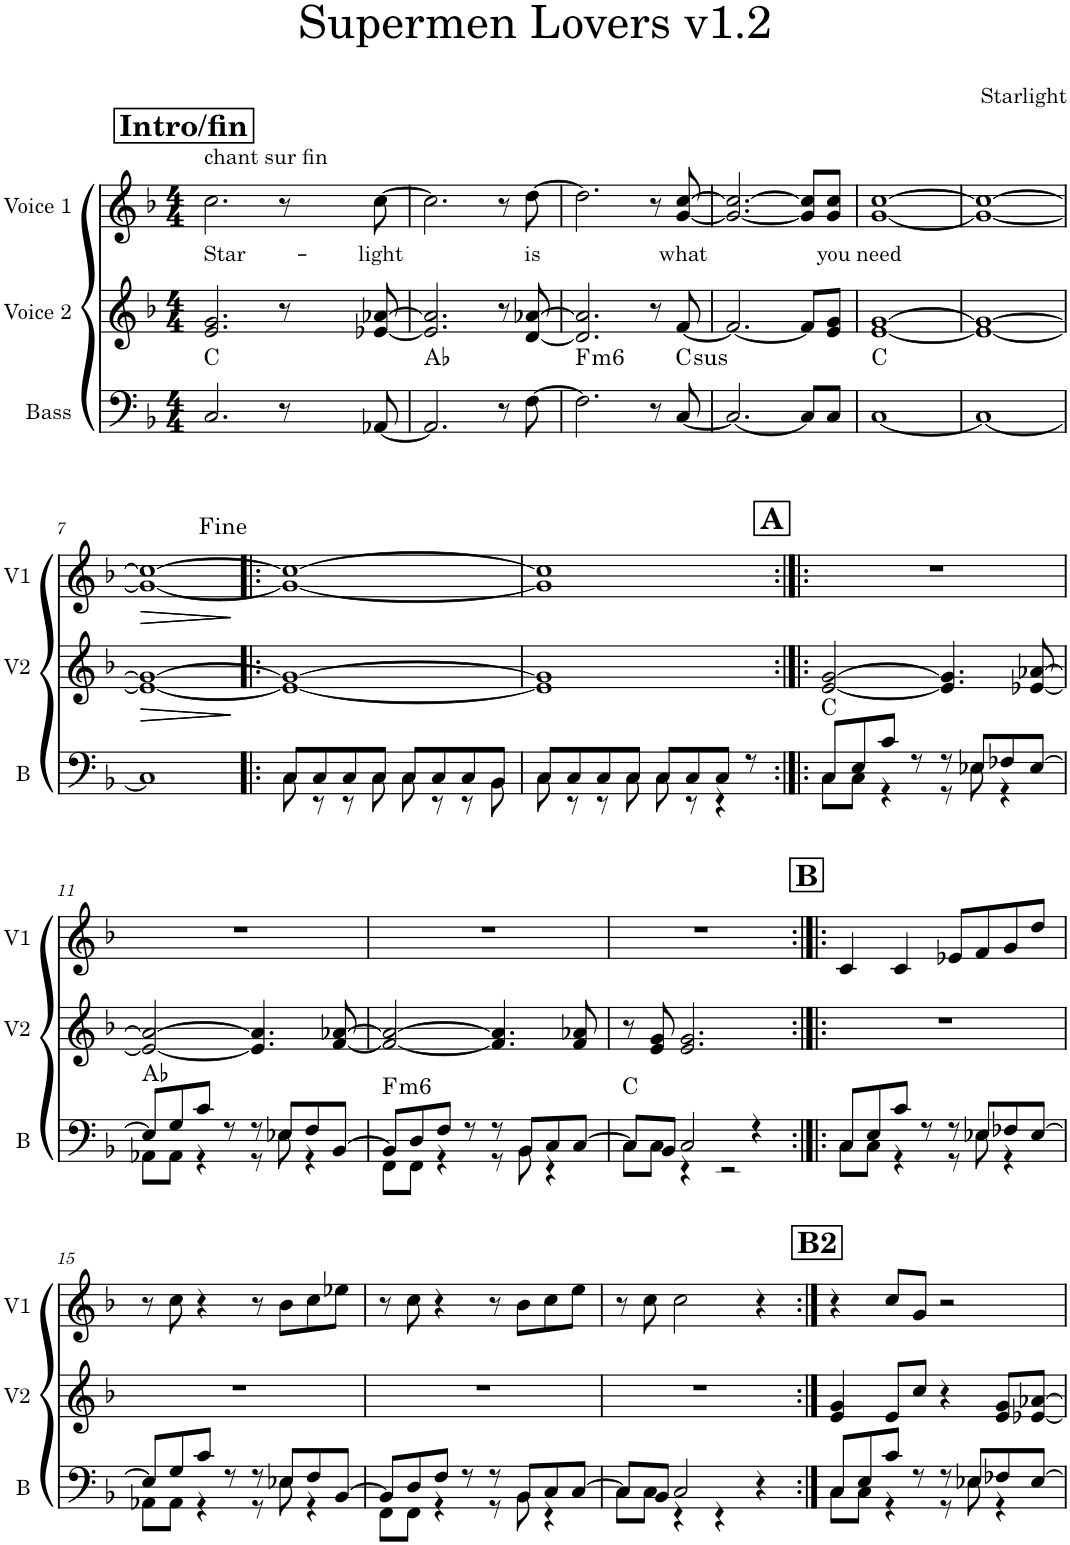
**kern	**harte	**kern	**dynam	**kern	**text	**dynam
*part3	*part3	*part2	*part2	*part1	*part1	*part1
*staff3	*	*staff2	*staff2	*staff1	*staff1	*staff1
*I"Bass	*	*I"Voice 2	*	*I"Voice 1	*	*
*I'B	*	*I'V2	*	*I'V1	*	*
*clefF4	*	*clefG2	*	*clefG2	*	*
*	*	*Trd8c14	*	*Trd1c2	*	*
*k[b-]	*	*k[b-]	*	*k[b-]	*	*
*M4/4	*	*M4/4	*	*M4/4	*	*
!!LO:REH:place=s1:a:B:cj:fs=14:t=Intro/fin
=1	=1	=1	=1	=1	=1	=1
!	!	!	!	!LO:TX:a:t=chant sur fin	!	!
!	!	!	!	!	!LO:LY:b	!
2.C/	C:maj	2.e/ 2.g/	.	2.cc\	Star-	.
8r	.	8r	.	8r	.	.
!	!	!	!	!	!LO:LY:b	!
[8AA-X/	.	[8e-X/ [8a-X/	.	[8cc\	-light	.
=2	=2	=2	=2	=2	=2	=2
2.AA-/]	Ab:maj	2.e-/] 2.a-/]	.	2.cc\]	.	.
8r	.	8r	.	8r	.	.
!	!	!	!	!	!LO:LY:b	!
[8F\	.	[8d/ [8a-X/	.	[8dd\	is	.
=3	=3	=3	=3	=3	=3	=3
!	!LO:H:kt=m6	!	!	!	!	!
2.F\]	F:min6	2.d/] 2.a-/]	.	2.dd\]	.	.
8r	.	8r	.	8r	.	.
!	!LO:H:kt=sus	!	!	!	!LO:LY:b	!
[8C/	C:sus4	[8f/	.	[8g/ [8cc/	what	.
=4	=4	=4	=4	=4	=4	=4
2.C/_	.	2.f/_	.	2.g/_ 2.cc/_	.	.
8C/L]	.	8f/L]	.	8g/] 8cc/]L	.	.
!	!	!	!	!	!LO:LY:b	!
8C/J	.	8e/ 8g/J	.	8g/ 8cc/J	you	.
=5	=5	=5	=5	=5	=5	=5
!	!	!	!	!	!LO:LY:b	!
[1C	C:maj	[1e [1g	.	[1g [1cc	need	.
=6	=6	=6	=6	=6	=6	=6
1C_	.	1e_ 1g_	.	1g_ 1cc_	.	.
!!LO:LB:g=z
=7	=7	=7	=7	=7	=7	=7
!	!	!	!LO:HP:b	!	!	!
!	!	!	!LO:HP:n=1:b	!	!	!LO:HP:b
!	!	!	!	!	!	!LO:HP:n=1:b
1C]	.	1e_ 1g_	> >	1g_ 1cc_	.	> >
.	.	.	]	.	.	]
=8!|:	=8!|:	=8!|:	=8!|:	=8!|:	=8!|:	=8!|:
*^	*	*	*	*	*	*
8C/L	8C\	.	1e_ 1g_	.	1g_ 1cc_	.	.
8C/	8r	.	.	.	.	.	.
8C/	8r	.	.	.	.	.	.
8C/J	8C\	.	.	.	.	.	.
8C/L	8C\	.	.	.	.	.	.
8C/	8r	.	.	.	.	.	.
8C/	8r	.	.	.	.	.	.
8BB-/J	8BB-\	.	.	.	.	.	.
*v	*v	*	*	*	*	*	*
.	.	.	]	.	.	]
=9	=9	=9	=9	=9	=9	=9
*^	*	*	*	*	*	*
8C/L	8C\	.	1e] 1g]	.	1g] 1cc]	.	.
8C/	8r	.	.	.	.	.	.
8C/	8r	.	.	.	.	.	.
8C/J	8C\	.	.	.	.	.	.
8C/L	8C\	.	.	.	.	.	.
8C/	8r	.	.	.	.	.	.
8C/J	4r	.	.	.	.	.	.
8r	.	.	.	.	.	.	.
!!LO:REH:place=s1:a:B:cj:fs=14:t=A
=10:|!|:	=10:|!|:	=10:|!|:	=10:|!|:	=10:|!|:	=10:|!|:	=10:|!|:	=10:|!|:
8C/L	8C\L	C:maj	[2e/ [2g/	.	1r	.	.
8E/	8C\J	.	.	.	.	.	.
8c/J	4r	.	.	.	.	.	.
8r	.	.	.	.	.	.	.
8r	8r	.	4.e/] 4.g/]	.	.	.	.
8E-X/L	8E-\	.	.	.	.	.	.
8F-X/	4r	.	.	.	.	.	.
[8E-/J	.	.	[8e-X/ [8a-X/	.	.	.	.
!!LO:LB:g=z
=11	=11	=11	=11	=11	=11	=11	=11
8E-/L]	8AA-X\L	Ab:maj	2e-/_ 2a-/_	.	1r	.	.
8G/	8AA-\J	.	.	.	.	.	.
8c/J	4r	.	.	.	.	.	.
8r	.	.	.	.	.	.	.
8r	8r	.	4.e-/] 4.a-/]	.	.	.	.
8E-X/L	8E-\	.	.	.	.	.	.
8F/	4r	.	.	.	.	.	.
[8BB-/J	.	.	[8f/ [8a-X/	.	.	.	.
=12	=12	=12	=12	=12	=12	=12	=12
!	!	!LO:H:kt=m6	!	!	!	!	!
8BB-/L]	8FF\L	F:min6	2f/_ 2a-/_	.	1r	.	.
8D/	8FF\J	.	.	.	.	.	.
8F/J	4r	.	.	.	.	.	.
8r	.	.	.	.	.	.	.
8r	8r	.	4.f/] 4.a-/]	.	.	.	.
8BB-/L	8BB-\	.	.	.	.	.	.
8C/	4r	.	.	.	.	.	.
[8C/J	.	.	8f/ 8a-X/	.	.	.	.
=13	=13	=13	=13	=13	=13	=13	=13
8C/L]	8C\L	C:maj	8r	.	1r	.	.
8BB-/J	8C\J	.	8e/ 8g/	.	.	.	.
2C/	4r	.	2.e/ 2.g/	.	.	.	.
.	2r	.	.	.	.	.	.
4r	.	.	.	.	.	.	.
!!LO:REH:place=s1:a:B:cj:fs=14:t=B
=14:|!|:	=14:|!|:	=14:|!|:	=14:|!|:	=14:|!|:	=14:|!|:	=14:|!|:	=14:|!|:
8C/L	8C\L	.	1r	.	4c/	.	.
8E/	8C\J	.	.	.	.	.	.
8c/J	4r	.	.	.	4c/	.	.
8r	.	.	.	.	.	.	.
8r	8r	.	.	.	8e-X/L	.	.
8E-X/L	8E-\	.	.	.	8f/	.	.
8F-X/	4r	.	.	.	8g/	.	.
[8E-/J	.	.	.	.	8dd/J	.	.
!!LO:LB:g=z
=15	=15	=15	=15	=15	=15	=15	=15
8E-/L]	8AA-X\L	.	1r	.	8r	.	.
8G/	8AA-\J	.	.	.	8cc\	.	.
8c/J	4r	.	.	.	4r	.	.
8r	.	.	.	.	.	.	.
8r	8r	.	.	.	8r	.	.
8E-X/L	8E-\	.	.	.	8b-\L	.	.
8F/	4r	.	.	.	8cc\	.	.
[8BB-/J	.	.	.	.	8ee-X\J	.	.
=16	=16	=16	=16	=16	=16	=16	=16
8BB-/L]	8FF\L	.	1r	.	8r	.	.
8D/	8FF\J	.	.	.	8cc\	.	.
8F/J	4r	.	.	.	4r	.	.
8r	.	.	.	.	.	.	.
8r	8r	.	.	.	8r	.	.
8BB-/L	8BB-\	.	.	.	8b-\L	.	.
8C/	4r	.	.	.	8cc\	.	.
[8C/J	.	.	.	.	8ee\J	.	.
=17	=17	=17	=17	=17	=17	=17	=17
8C/L]	8C\L	.	1r	.	8r	.	.
8BB-/J	8C\J	.	.	.	8cc\	.	.
2C/	4r	.	.	.	2cc\	.	.
.	4r	.	.	.	.	.	.
4r	4ryy	.	.	.	4r	.	.
!!LO:REH:place=s1:a:B:cj:fs=14:t=B2
=18:|!	=18:|!	=18:|!	=18:|!	=18:|!	=18:|!	=18:|!	=18:|!
8C/L	8C\L	.	4e/ 4g/	.	4r	.	.
8E/	8C\J	.	.	.	.	.	.
8c/J	4r	.	8e/L	.	8cc/L	.	.
8r	.	.	8cc/J	.	8g/J	.	.
8r	8r	.	4r	.	2r	.	.
8E-X/L	8E-\	.	.	.	.	.	.
8F-X/	4r	.	8e/ 8g/L	.	.	.	.
[8E-/J	.	.	[8e-X/ [8a-X/J	.	.	.	.
*v	*v	*	*	*	*	*	*
=	=	=	=	=	=	=
*-	*-	*-	*-	*-	*-	*-
